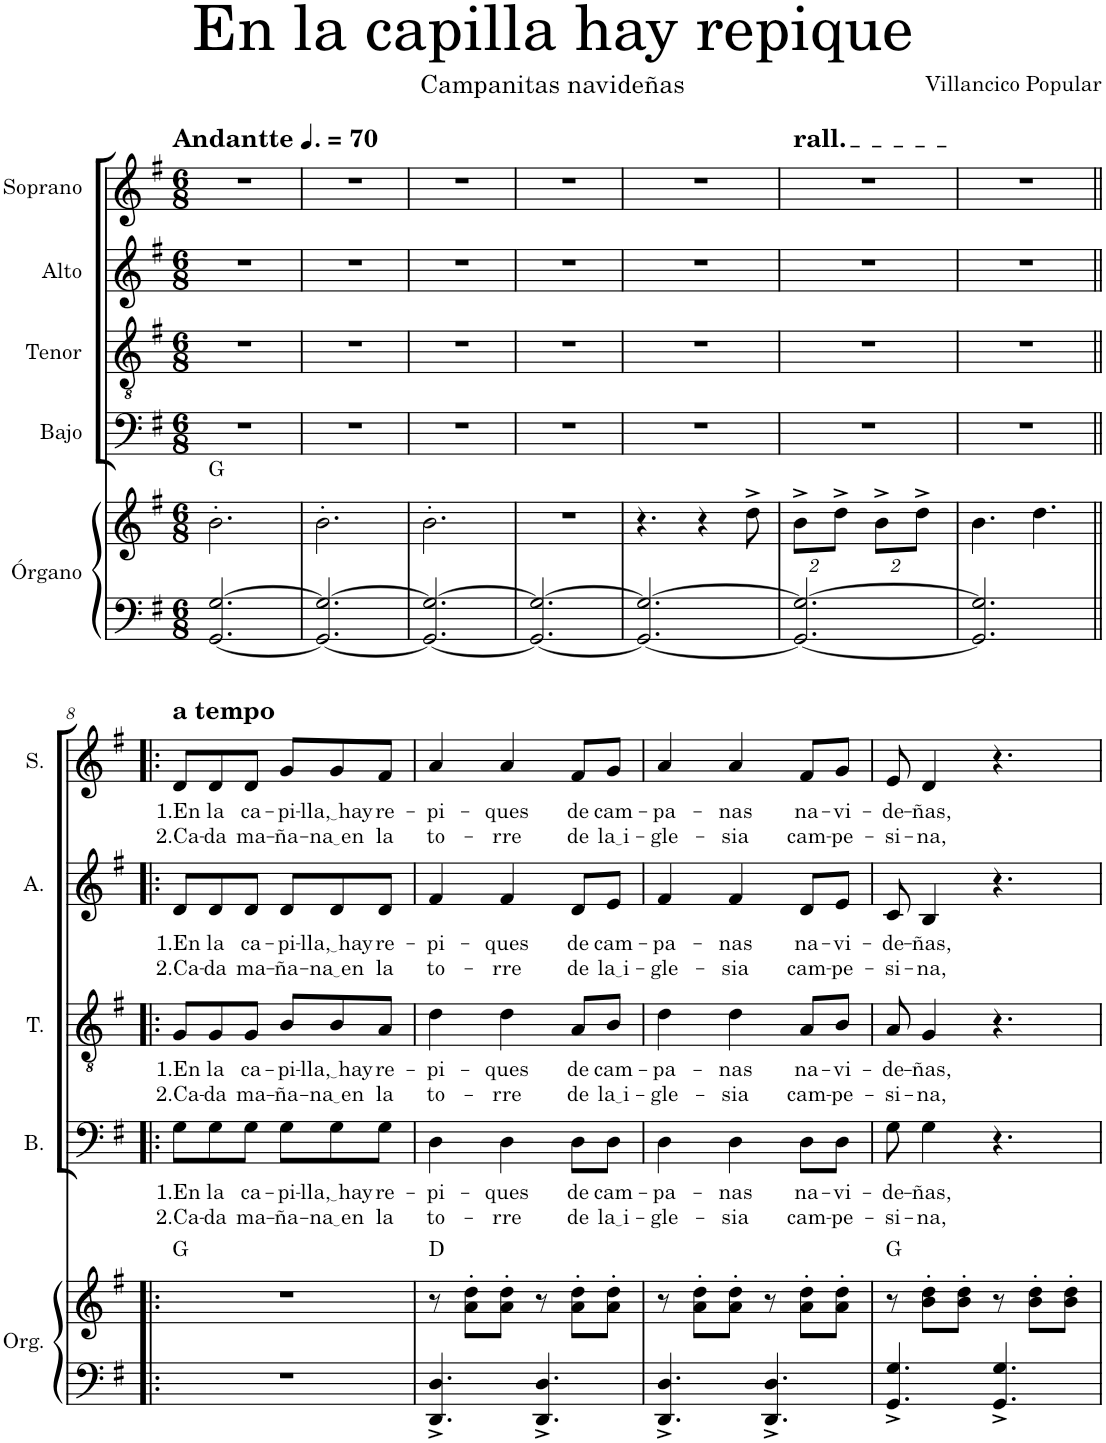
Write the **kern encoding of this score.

**kern	**kern	**harte	**kern	**text	**text	**kern	**text	**text	**kern	**text	**text	**kern	**text	**text
*part5	*part5	*part5	*part4	*part4	*part4	*part3	*part3	*part3	*part2	*part2	*part2	*part1	*part1	*part1
*staff6	*staff5	*	*staff4	*staff4	*staff4	*staff3	*staff3	*staff3	*staff2	*staff2	*staff2	*staff1	*staff1	*staff1
*I"Órgano	*	*	*I"Bajo	*	*	*I"Tenor	*	*	*I"Alto	*	*	*I"Soprano	*	*
*	*	*	*I'B.	*	*	*I'T.	*	*	*I'A.	*	*	*I'S.	*	*
*clefF4	*clefG2	*	*clefF4	*	*	*clefGv2	*	*	*clefG2	*	*	*clefG2	*	*
*k[f#]	*k[f#]	*	*k[f#]	*	*	*k[f#]	*	*	*k[f#]	*	*	*k[f#]	*	*
*M6/8	*M6/8	*	*M6/8	*	*	*M6/8	*	*	*M6/8	*	*	*M6/8	*	*
*MM105	*MM105	*	*MM105	*	*	*MM105	*	*	*MM105	*	*	*MM105	*	*
=1	=1	=1	=1	=1	=1	=1	=1	=1	=1	=1	=1	=1	=1	=1
!	!	!	!	!	!	!	!	!	!	!	!	!LO:TX:a:B:t=Andantte	!	!
[2.GG/ [2.G/	2.b'\	G:maj	2.r	.	.	2.r	.	.	2.r	.	.	2.r	.	.
=2	=2	=2	=2	=2	=2	=2	=2	=2	=2	=2	=2	=2	=2	=2
2.GG/_ 2.G/_	2.b'\	.	2.r	.	.	2.r	.	.	2.r	.	.	2.r	.	.
=3	=3	=3	=3	=3	=3	=3	=3	=3	=3	=3	=3	=3	=3	=3
2.GG/_ 2.G/_	2.b'\	.	2.r	.	.	2.r	.	.	2.r	.	.	2.r	.	.
=4	=4	=4	=4	=4	=4	=4	=4	=4	=4	=4	=4	=4	=4	=4
2.GG/_ 2.G/_	2.r	.	2.r	.	.	2.r	.	.	2.r	.	.	2.r	.	.
=5	=5	=5	=5	=5	=5	=5	=5	=5	=5	=5	=5	=5	=5	=5
2.GG/_ 2.G/_	4.r	.	2.r	.	.	2.r	.	.	2.r	.	.	2.r	.	.
.	4r	.	.	.	.	.	.	.	.	.	.	.	.	.
.	8dd^\	.	.	.	.	.	.	.	.	.	.	.	.	.
=6	=6	=6	=6	=6	=6	=6	=6	=6	=6	=6	=6	=6	=6	=6
*	*Xbrackettup	*	*	*	*	*	*	*	*	*	*	*	*	*
!	!	!	!	!	!	!	!	!	!	!	!	!LO:TX:a:t=rall.	!	!
2.GG/_ 2.G/_	16%3b^\L	.	2.r	.	.	2.r	.	.	2.r	.	.	2.r	.	.
.	16%3dd^\J	.	.	.	.	.	.	.	.	.	.	.	.	.
.	16%3b^\L	.	.	.	.	.	.	.	.	.	.	.	.	.
.	16%3dd^\J	.	.	.	.	.	.	.	.	.	.	.	.	.
=7	=7	=7	=7	=7	=7	=7	=7	=7	=7	=7	=7	=7	=7	=7
2.GG/] 2.G/]	4.b\	.	2.r	.	.	2.r	.	.	2.r	.	.	2.r	.	.
.	4.dd\	.	.	.	.	.	.	.	.	.	.	.	.	.
!!LO:LB:g=z
=8!|:	=8!|:	=8!|:	=8!|:	=8!|:	=8!|:	=8!|:	=8!|:	=8!|:	=8!|:	=8!|:	=8!|:	=8!|:	=8!|:	=8!|:
!	!	!	!	!	!	!	!	!	!	!	!	!LO:TX:a:B:t=a tempo	!	!
!	!	!	!	!LO:LY:b	!LO:LY:b	!	!LO:LY:b	!LO:LY:b	!	!LO:LY:b	!LO:LY:b	!	!LO:LY:b	!LO:LY:b
2.r	2.r	G:maj	8G\L	1.En	2.Ca-	8G/L	1.En	2.Ca-	8d/L	1.En	2.Ca-	8d/L	1.En	2.Ca-
!	!	!	!	!LO:LY:b	!LO:LY:b	!	!LO:LY:b	!LO:LY:b	!	!LO:LY:b	!LO:LY:b	!	!LO:LY:b	!LO:LY:b
.	.	.	8G\	la	-da	8G/	la	-da	8d/	la	-da	8d/	la	-da
!	!	!	!	!LO:LY:b	!LO:LY:b	!	!LO:LY:b	!LO:LY:b	!	!LO:LY:b	!LO:LY:b	!	!LO:LY:b	!LO:LY:b
.	.	.	8G\J	ca-	ma-	8G/J	ca-	ma-	8d/J	ca-	ma-	8d/J	ca-	ma-
!	!	!	!	!LO:LY:b	!LO:LY:b	!	!LO:LY:b	!LO:LY:b	!	!LO:LY:b	!LO:LY:b	!	!LO:LY:b	!LO:LY:b
.	.	.	8G\L	-pi-	-ña-	8B/L	-pi-	-ña-	8d/L	-pi-	-ña-	8g/L	-pi-	-ña-
!	!	!	!	!LO:LY:b	!LO:LY:b	!	!LO:LY:b	!LO:LY:b	!	!LO:LY:b	!LO:LY:b	!	!LO:LY:b	!LO:LY:b
.	.	.	8G\	lla, hay	na en	8B/	lla, hay	na en	8d/	lla, hay	na en	8g/	lla, hay	na en
!	!	!	!	!LO:LY:b	!LO:LY:b	!	!LO:LY:b	!LO:LY:b	!	!LO:LY:b	!LO:LY:b	!	!LO:LY:b	!LO:LY:b
.	.	.	8G\J	re-	la	8A/J	re-	la	8d/J	re-	la	8f#/J	re-	la
=9	=9	=9	=9	=9	=9	=9	=9	=9	=9	=9	=9	=9	=9	=9
!	!	!	!	!LO:LY:b	!LO:LY:b	!	!LO:LY:b	!LO:LY:b	!	!LO:LY:b	!LO:LY:b	!	!LO:LY:b	!LO:LY:b
4.DD/^ 4.D/^	8r	D:maj	4D\	-pi-	to-	4d\	-pi-	to-	4f#/	-pi-	to-	4a/	-pi-	to-
.	8a\' 8dd\'L	.	.	.	.	.	.	.	.	.	.	.	.	.
!	!	!	!	!LO:LY:b	!LO:LY:b	!	!LO:LY:b	!LO:LY:b	!	!LO:LY:b	!LO:LY:b	!	!LO:LY:b	!LO:LY:b
.	8a\' 8dd\'J	.	4D\	-ques	-rre	4d\	-ques	-rre	4f#/	-ques	-rre	4a/	-ques	-rre
4.DD/^ 4.D/^	8r	.	.	.	.	.	.	.	.	.	.	.	.	.
!	!	!	!	!LO:LY:b	!LO:LY:b	!	!LO:LY:b	!LO:LY:b	!	!LO:LY:b	!LO:LY:b	!	!LO:LY:b	!LO:LY:b
.	8a\' 8dd\'L	.	8D\L	de	de	8A/L	de	de	8d/L	de	de	8f#/L	de	de
!	!	!	!	!LO:LY:b	!LO:LY:b	!	!LO:LY:b	!LO:LY:b	!	!LO:LY:b	!LO:LY:b	!	!LO:LY:b	!LO:LY:b
.	8a\' 8dd\'J	.	8D\J	cam-	la i	8B/J	cam-	la i	8e/J	cam-	la i	8g/J	cam-	la i
=10	=10	=10	=10	=10	=10	=10	=10	=10	=10	=10	=10	=10	=10	=10
!	!	!	!	!LO:LY:b	!LO:LY:b	!	!LO:LY:b	!LO:LY:b	!	!LO:LY:b	!LO:LY:b	!	!LO:LY:b	!LO:LY:b
4.DD/^ 4.D/^	8r	.	4D\	-pa-	-gle-	4d\	-pa-	-gle-	4f#/	-pa-	-gle-	4a/	-pa-	-gle-
.	8a\' 8dd\'L	.	.	.	.	.	.	.	.	.	.	.	.	.
!	!	!	!	!LO:LY:b	!LO:LY:b	!	!LO:LY:b	!LO:LY:b	!	!LO:LY:b	!LO:LY:b	!	!LO:LY:b	!LO:LY:b
.	8a\' 8dd\'J	.	4D\	-nas	-sia	4d\	-nas	-sia	4f#/	-nas	-sia	4a/	-nas	-sia
4.DD/^ 4.D/^	8r	.	.	.	.	.	.	.	.	.	.	.	.	.
!	!	!	!	!LO:LY:b	!LO:LY:b	!	!LO:LY:b	!LO:LY:b	!	!LO:LY:b	!LO:LY:b	!	!LO:LY:b	!LO:LY:b
.	8a\' 8dd\'L	.	8D\L	na-	cam-	8A/L	na-	cam-	8d/L	na-	cam-	8f#/L	na-	cam-
!	!	!	!	!LO:LY:b	!LO:LY:b	!	!LO:LY:b	!LO:LY:b	!	!LO:LY:b	!LO:LY:b	!	!LO:LY:b	!LO:LY:b
.	8a\' 8dd\'J	.	8D\J	-vi-	-pe-	8B/J	-vi-	-pe-	8e/J	-vi-	-pe-	8g/J	-vi-	-pe-
=11	=11	=11	=11	=11	=11	=11	=11	=11	=11	=11	=11	=11	=11	=11
!	!	!	!	!LO:LY:b	!LO:LY:b	!	!LO:LY:b	!LO:LY:b	!	!LO:LY:b	!LO:LY:b	!	!LO:LY:b	!LO:LY:b
4.GG/^ 4.G/^	8r	G:maj	8G\	-de-	-si-	8A/	-de-	-si-	8c/	-de-	-si-	8e/	-de-	-si-
!	!	!	!	!LO:LY:b	!LO:LY:b	!	!LO:LY:b	!LO:LY:b	!	!LO:LY:b	!LO:LY:b	!	!LO:LY:b	!LO:LY:b
.	8b\' 8dd\'L	.	4G\	-ñas,	-na,	4G/	-ñas,	-na,	4B/	-ñas,	-na,	4d/	-ñas,	-na,
.	8b\' 8dd\'J	.	.	.	.	.	.	.	.	.	.	.	.	.
4.GG/^ 4.G/^	8r	.	4.r	.	.	4.r	.	.	4.r	.	.	4.r	.	.
.	8b\' 8dd\'L	.	.	.	.	.	.	.	.	.	.	.	.	.
.	8b\' 8dd\'J	.	.	.	.	.	.	.	.	.	.	.	.	.
=	=	=	=	=	=	=	=	=	=	=	=	=	=	=
*-	*-	*-	*-	*-	*-	*-	*-	*-	*-	*-	*-	*-	*-	*-
